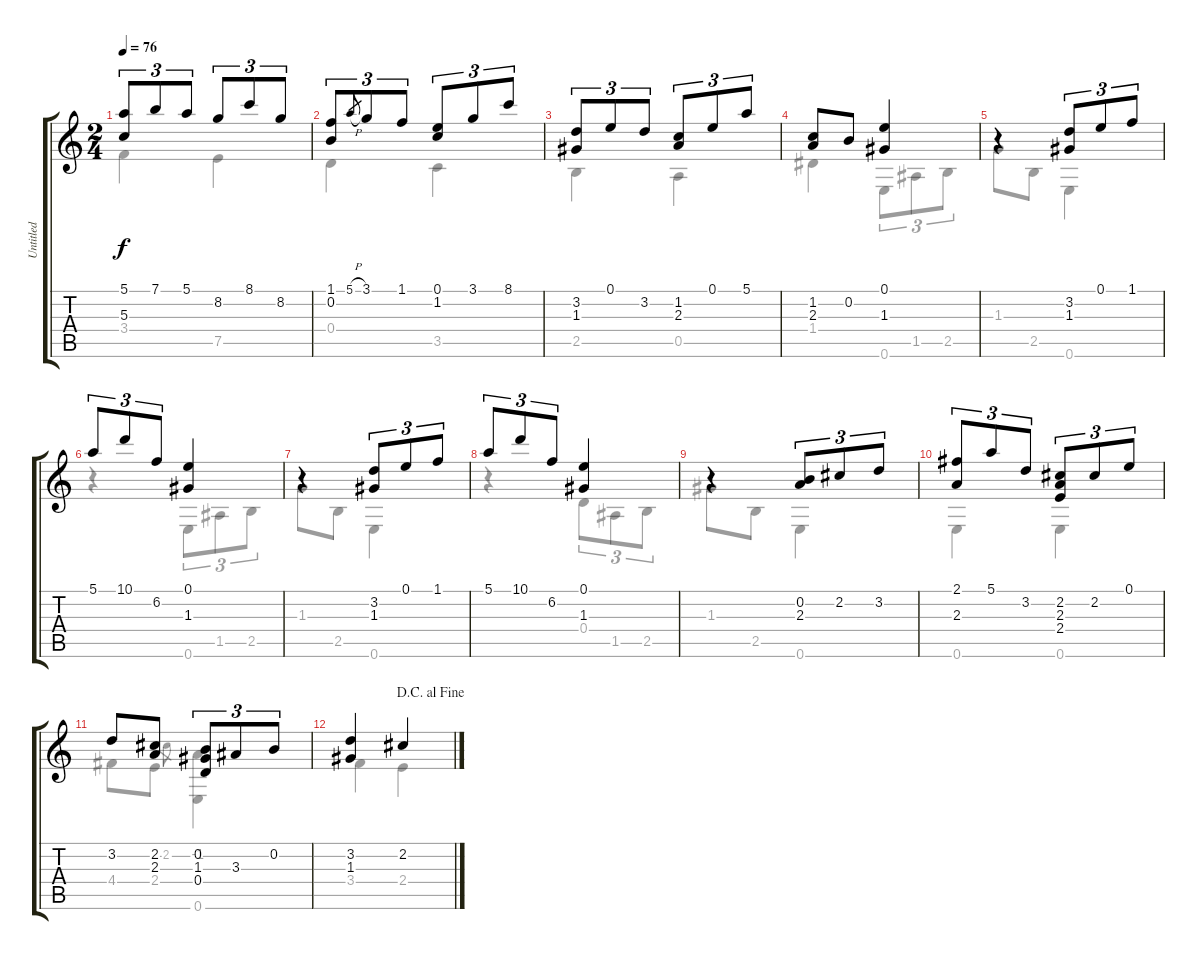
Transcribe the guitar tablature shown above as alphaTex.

\track ("Untitled" "Untitled") {instrument acousticguitarnylon}
\staff {score tabs}
\tuning (E4 B3 G3 D3 A2 E2) {hide}
\voice
\ts (2 4)
\tempo 76
\clef g2
\ks c
(5.1 5.3).8{tu (3 2) dy f} 7.1.8{tu (3 2)} 5.1.8{tu (3 2)} 8.2.8{tu (3 2)} 8.1.8{tu (3 2)} 8.2.8{tu (3 2)} |
(1.1 0.2).8{tu (3 2)} 5.1{h}.8{gr} 3.1.8{tu (3 2)} 1.1.8{tu (3 2)} (0.1 1.2).8{tu (3 2)} 3.1.8{tu (3 2)} 8.1.8{tu (3 2)} |
(3.2 1.3).8{tu (3 2)} 0.1.8{tu (3 2)} 3.2.8{tu (3 2)} (1.2 2.3).8{tu (3 2)} 0.1.8{tu (3 2)} 5.1.8{tu (3 2)} |
(1.2 2.3).8 0.2.8 (0.1 1.3).4 |
r.4 (3.2 1.3).8{tu (3 2)} 0.1.8{tu (3 2)} 1.1.8{tu (3 2)} |
5.1.8{tu (3 2)} 10.1.8{tu (3 2)} 6.2.8{tu (3 2)} (0.1 1.3).4 |
r.4 (3.2 1.3).8{tu (3 2)} 0.1.8{tu (3 2)} 1.1.8{tu (3 2)} |
5.1.8{tu (3 2)} 10.1.8{tu (3 2)} 6.2.8{tu (3 2)} (0.1 1.3).4 |
r.4 (0.2 2.3).8{tu (3 2)} 2.2.8{tu (3 2)} 3.2.8{tu (3 2)} |
(2.1 2.3).8{tu (3 2)} 5.1.8{tu (3 2)} 3.2.8{tu (3 2)} (2.2 2.3 2.4).8{tu (3 2)} 2.2.8{tu (3 2)} 0.1.8{tu (3 2)} |
3.2.8 (2.2 2.3).8 (0.2 1.3 0.4).8{tu (3 2)} 3.3.8{tu (3 2)} 0.2.8{tu (3 2)} |
\jump dacapoalfine
(3.2 1.3).4 2.2.4
\voice
\clef g2
\ottava regular
\simile none
\ks c
3.4.4{dy f} 7.5.4 |
0.4.4 3.5.4 |
2.5.4 0.5.4 |
1.4.4 0.6.8{tu (3 2)} 1.5.8{tu (3 2)} 2.5.8{tu (3 2)} |
1.3.8 2.5.8 0.6.4 |
r.4 0.6.8{tu (3 2)} 1.5.8{tu (3 2)} 2.5.8{tu (3 2)} |
1.3.8 2.5.8 0.6.4 |
r.4 0.4.8{tu (3 2)} 1.5.8{tu (3 2)} 2.5.8{tu (3 2)} |
1.3.8 2.5.8 0.6.4 |
0.6.4 0.6.4 |
4.4.8 2.4.8 2.2.8{gr} (-1.2 0.6).4 |
3.4.4 2.4.4
